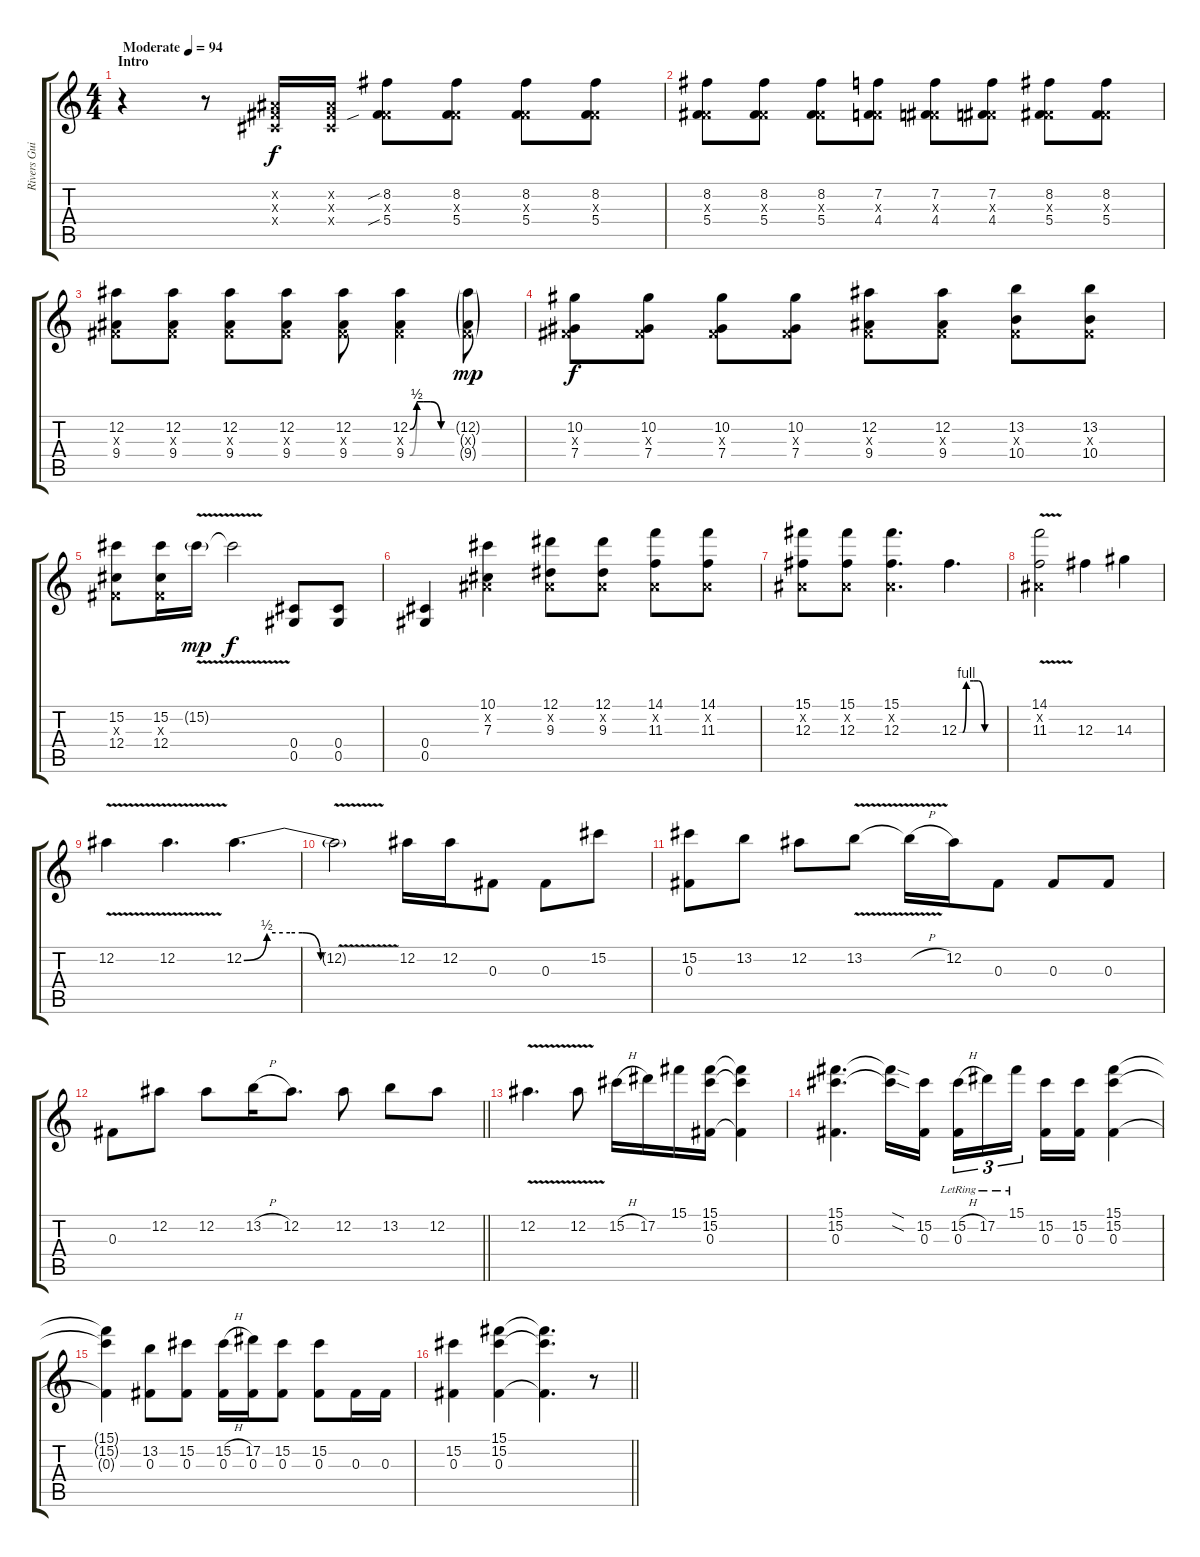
\track ("Rivers Guitar Distortion" "Rivers Gui") {instrument distortionguitar}
\staff {score tabs}
\tuning (Eb4 Bb3 Gb3 Db3 Ab2 Eb2) {hide}
\ts (4 4)
\section ("" "Intro")
\tempo (94 "Moderate")
\clef g2
\ks c
r.4{dy f instrument distortionguitar} r.8 (0.2{x} 0.3{x} 0.4{x}).16 (0.2{x} 0.3{x} 0.4{x}).16 (8.2{sib} 0.3{x} 5.4{sib}).8 (8.2 0.3{x} 5.4).8 (8.2 0.3{x} 5.4).8 (8.2 0.3{x} 5.4).8 |
(8.2 0.3{x} 5.4).8 (8.2 0.3{x} 5.4).8 (8.2 0.3{x} 5.4).8 (7.2 0.3{x} 4.4).8 (7.2 0.3{x} 4.4).8 (7.2 0.3{x} 4.4).8 (8.2 0.3{x} 5.4).8 (8.2 0.3{x} 5.4).8 |
(12.2 0.3{x} 9.4).8 (12.2 0.3{x} 9.4).8 (12.2 0.3{x} 9.4).8 (12.2 0.3{x} 9.4).8 (12.2 0.3{x} 9.4).8 (12.2{be (custom 0 0 10 2 20 2 30 2 45 0 60 0)} 0.3{x} 9.4{be (custom 0 0 10 2 20 2 30 2 45 0 60 0)}).4 (12.2{g} 0.3{g x} 9.4{g}).8{dy mp} |
(10.2 0.3{x} 7.4).8{dy f} (10.2 0.3{x} 7.4).8 (10.2 0.3{x} 7.4).8 (10.2 0.3{x} 7.4).8 (12.2 0.3{x} 9.4).8 (12.2 0.3{x} 9.4).8 (13.2 0.3{x} 10.4).8 (13.2 0.3{x} 10.4).8 |
(15.2 0.3{x} 12.4).8 (15.2 0.3{x} 12.4).16 15.2{v g}.16{dy mp} 15.2{t}.2{dy f} (0.4 0.5).8 (0.4 0.5).8 |
(0.4 0.5).4 (10.1 0.2{x} 7.3).4 (12.1 0.2{x} 9.3).8 (12.1 0.2{x} 9.3).8 (14.1 0.2{x} 11.3).8 (14.1 0.2{x} 11.3).8 |
(15.1 0.2{x} 12.3).8 (15.1 0.2{x} 12.3).8 (15.1 0.2{x} 12.3).4{d} 12.3{be (custom 0 0 5 0 10 4 20 4 26 4 35 0 40 0 60 0)}.4{d} |
(14.1{v} 0.2{x} 11.3).2 12.3.4 14.3.4 |
12.2{v}.4 12.2{v}.4{d} 12.2{be (custom 0 0 15 2 30 2 38 2 50 0 60 0)}.4{d} |
12.2{v t}.2 12.2.16 12.2.16 0.3.8 0.3.8 15.2.8 |
(15.2 0.3).8 13.2.8 12.2.8 13.2{v}.8 13.2{h t}.16 12.2.16 0.3.8 0.3.8 0.3.8 |
\barLineRight lightlight
0.3.8 12.2.8 12.2.8 13.2{h}.16 12.2.8{d} 12.2.8 13.2.8 12.2.8 |
12.2{v}.4{d} 12.2{v}.8 15.2{h}.16 17.2.16 15.1.16 (15.1 15.2 0.3).16 (15.1{t} 15.2{t} 0.3{t}).4 |
(15.1 15.2 0.3).4{d} (15.1{sod t} 15.2{sod t}).16 (15.2 0.3).16 (15.2{h lr} 0.3{lr}).16{tu (3 2)} 17.2{lr}.16{tu (3 2)} 15.1{lr}.16{tu (3 2) beam splitsecondary} (15.2 0.3).16 (15.2 0.3).16 (15.1 15.2 0.3).4 |
(15.1{t} 15.2{t} 0.3{t}).4 (13.2 0.3).8 (15.2 0.3).8 (15.2{h} 0.3).16 (17.2 0.3).16 (15.2 0.3).8 (15.2 0.3).8 0.3.16 0.3.16 |
\barLineRight lightlight
(15.2 0.3).4 (15.1 15.2 0.3).4 (15.1{t} 15.2{t} 0.3{t}).4{d} r.8
